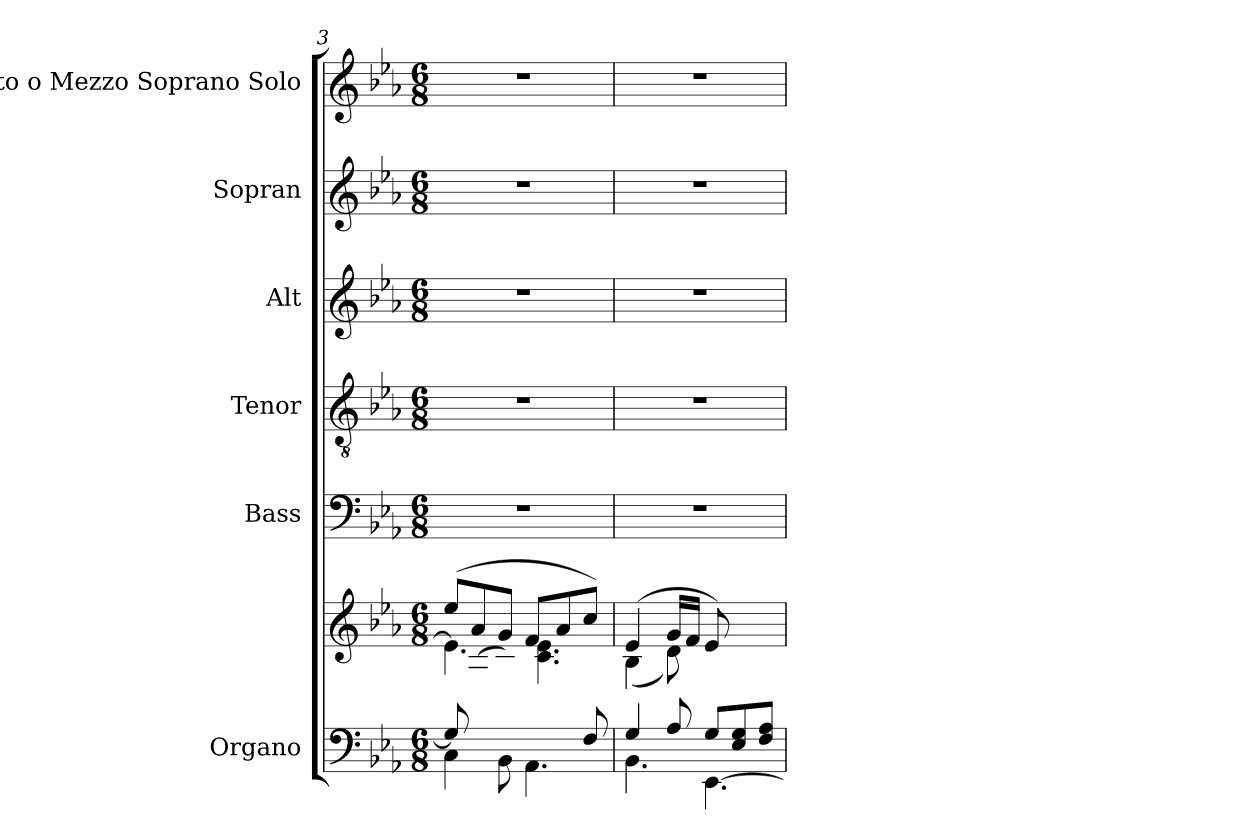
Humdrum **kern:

**kern	**kern	**kern	**kern	**kern	**kern	**kern
*part6	*part6	*part5	*part4	*part3	*part2	*part1
*staff7	*staff6	*staff5	*staff4	*staff3	*staff2	*staff1
*I"Organo	*	*I"Bass	*I"Tenor	*I"Alt	*I"Sopran	*I"Alto o Mezzo Soprano Solo
*	*	*I'B	*I'T	*I'A	*I'S	*I'S o l o
*clefF4	*clefG2	*clefF4	*clefGv2	*clefG2	*clefG2	*clefG2
*k[b-e-a-]	*k[b-e-a-]	*k[b-e-a-]	*k[b-e-a-]	*k[b-e-a-]	*k[b-e-a-]	*k[b-e-a-]
*E-:	*E-:	*E-:	*E-:	*E-:	*E-:	*E-:
*M6/8	*M6/8	*M6/8	*M6/8	*M6/8	*M6/8	*M6/8
=3	=3	=3	=3	=3	=3	=3
*^	*^	*	*	*	*	*
*	*	*	*^	*	*	*	*	*
8G/L]	4C\	(>8ee-/L	4.e-\]	8ryy	2.r	2.r	2.r	2.r	2.r
4ryy	.	8a-/	.	(>8A-\	.	.	.	.	.
.	8BB-\	8g/J	.	8B-\J)	.	.	.	.	.
4ryy	4.AA-\	8f/L	4.c\ 4.e-\	4.ryy	.	.	.	.	.
.	.	8a-/	.	.	.	.	.	.	.
8F/	.	8cc/J)	.	.	.	.	.	.	.
*	*	*	*v	*v	*	*	*	*	*
=4	=4	=4	=4	=4	=4	=4	=4	=4
*	*^	*	*	*	*	*	*	*
4.ryy	4G/	4.BB-\	(>4e-/	(<4B-\	2.r	2.r	2.r	2.r	2.r
.	8A-/	.	16g/LL	8d\)	.	.	.	.	.
.	.	.	16f/JJ	.	.	.	.	.	.
8G/L	4.ryy	[4.EE-\	4.ryy	8e-)	.	.	.	.	.
8E-/ 8G/	.	.	.	4ryy	.	.	.	.	.
8F/ 8A-/J	.	.	.	.	.	.	.	.	.
*v	*v	*v	*	*	*	*	*	*	*
*	*v	*v	*	*	*	*	*
=	=	=	=	=	=	=
*-	*-	*-	*-	*-	*-	*-
